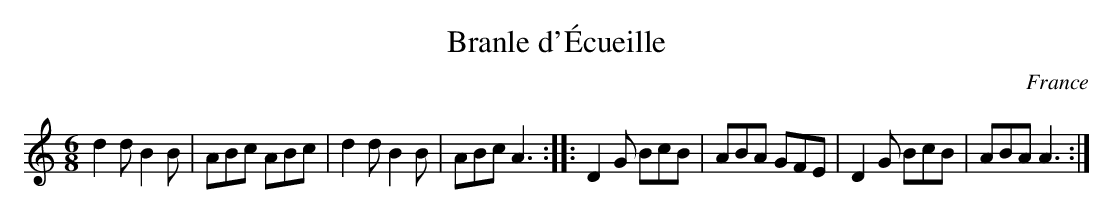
X:1
T:Branle d'Écueille
M:6/8
O:France
K:Am
d2dB2B|ABc ABc|d2dB2B|ABcA3::\
D2G BcB|ABA GFE|D2G BcB|ABAA3:|
